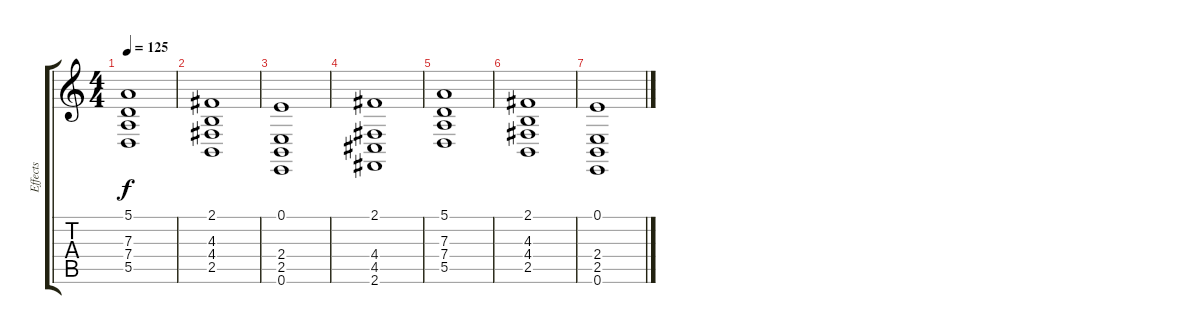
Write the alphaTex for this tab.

\track ("Effects" "Effects") {instrument fx5brightness}
\staff {score tabs}
\tuning (E4 B3 G3 D3 A2 E2) {hide}
\ts (4 4)
\tempo 125
\clef g2
\ks c
(5.1 7.3 7.4 5.5).1{dy f} |
(2.1 4.3 4.4 2.5).1 |
(0.1 2.4 2.5 0.6).1 |
(2.1 4.4 4.5 2.6).1 |
(5.1 7.3 7.4 5.5).1 |
(2.1 4.3 4.4 2.5).1 |
(0.1 2.4 2.5 0.6).1
